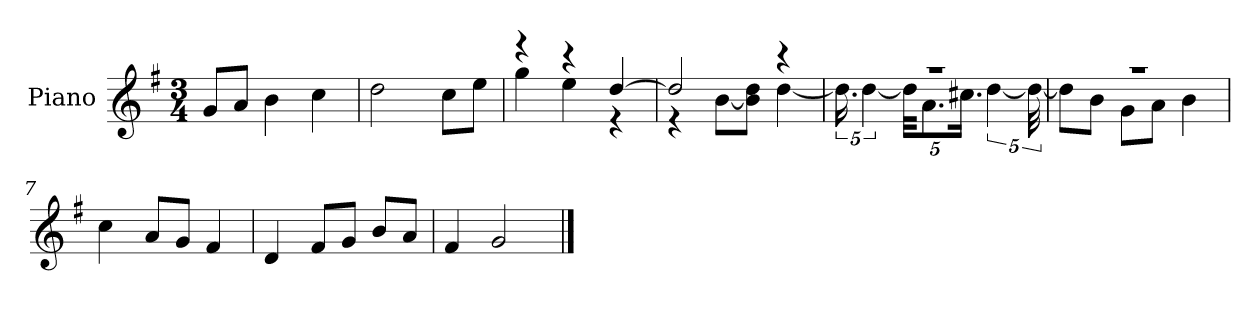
**kern
*part1
*staff1
*I"Piano
*I'P-no
*clefG2
*k[f#]
*M3/4
*MM179
=1
8g/L
8a/J
4b\
4cc\
=2
2dd\
8cc\L
8ee\J
=3
*^
4r	4gg\
4r	4ee\
[4dd/	4r
=4	=4
2dd/]	4r
.	[8b\L
.	8b\] 8dd\J
4r	[4dd\
=5	=5
2.r	20.dd\]
.	[5dd\
.	40dd\KKL]
.	10.a\
.	20.cc#X\Jk
.	[5dd\
.	40dd\_
=6	=6
2.r	8dd\L]
.	8b\J
.	8g\L
.	8a\J
.	4b\
*v	*v
=7
4cc\
8a/L
8g/J
4f#/
!!LO:LB:g=z
=8
4d/
8f#/L
8g/J
8b/L
8a/J
=9
4f#/
2g/
==
*-
